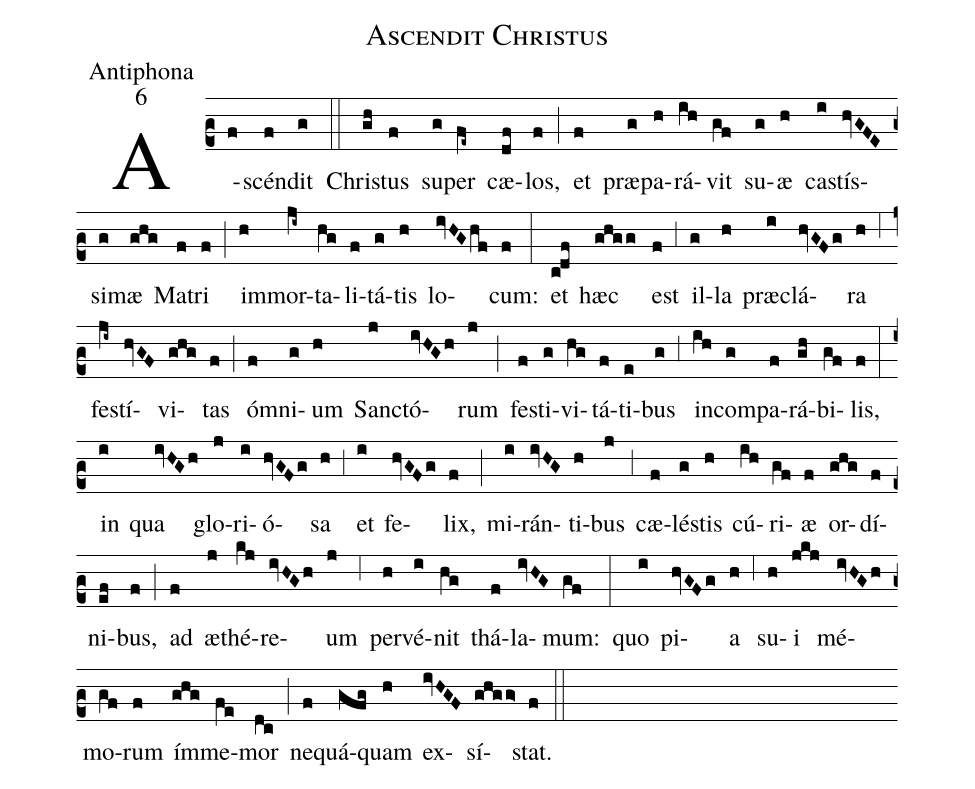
name:Ascendit Christus;
office-part:Antiphona;
mode:6;
%%
(c2) A(f)scén(f)dit(g) (::)
Chri(gh)stus(f) su(g)per(fe~) cæ(df)los,(f) (;) et(f) præ(g)pa(h)rá(ih)vit(gf) su(g)æ(h) ca(i)stís(hvGFE)si(g)mæ(ghg) Ma(f)tri(f) (;) im(h)mor(ji~)ta(hg)li(f)tá(g)tis(h) lo(ivHG/hf)cum:(f) (:)
et(c!df) hæc(ghgg) est(f) (,3) il(g)la(h) præ(i)clá(hvGFg)ra(h) (,6) fe(ji~)stí(hvGF)vi(ghg)tas(f) (;) ó(f)mni(g)um(h) San(j)ctó(ivHGh)rum(j) (;) fe(f)sti(g)vi(hg)tá(f)ti(e)bus(g) (,3) in(ih)com(g)pa(f)rá(gh)bi(gf)lis,(f) (:)
in(i) qua(ivHGh) glo(j)ri(i)ó(hvGFg)sa(h) (,3) et(i) fe(hvGFg)lix,(f) (;) mi(i)rán(ivHG)ti(h)bus(j) (,3) cæ(f)lé(g)stis(h) cú(ih)ri(gf)æ(f) or(ghg)dí(f)ni(ef)bus,(f) (;) ad(f) æ(j)thé(kj)re(ivHGh)um(j) (,6) per(h)vé(i)nit(hg) thá(f)la(ivHG)mum:(gf) (:)
quo(i) pi(hvGFg)a(h) (,6) su(h)i(jkj) mé(ivHGh)mo(gf)rum(f) ím(ghg)me(fe)mor(dc) (;) ne(f)quá(gfg)quam(h) ex(ivHGF)sí(ghgg>)stat.(f) (::)
